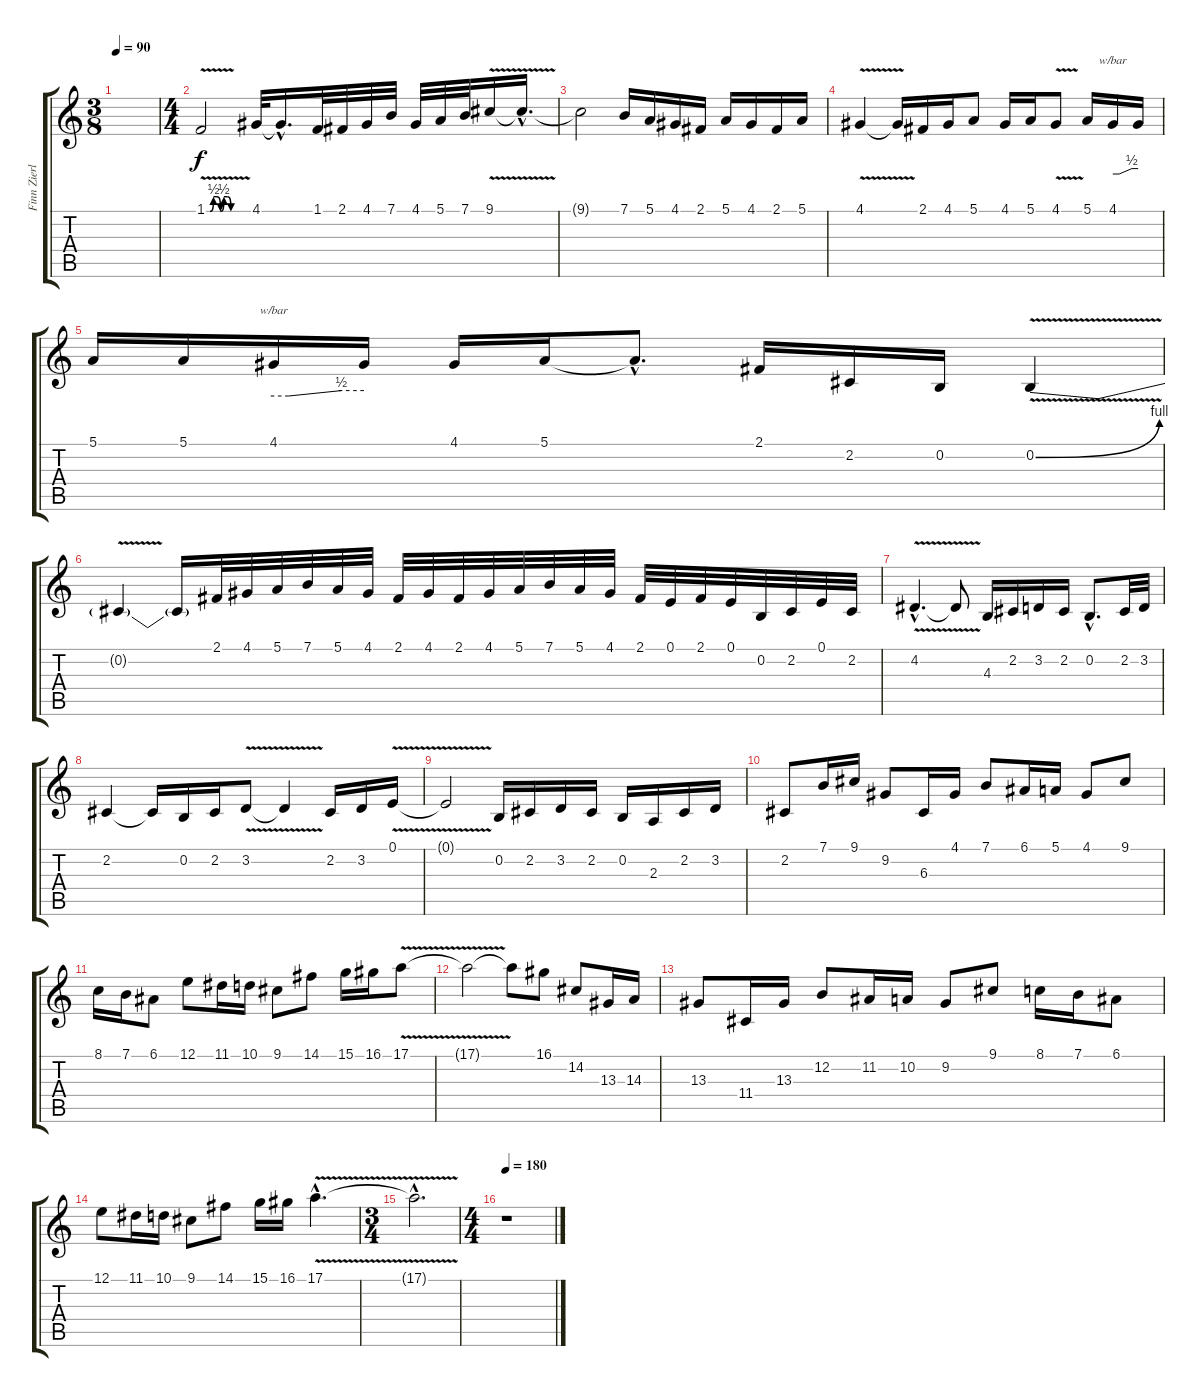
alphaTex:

\track ("Finn Zierler - keyboards  " "Finn Zierl") {instrument celesta}
\staff {score tabs}
\tuning (E4 B3 G3 D3 A2 E2) {hide}
\ts (3 8)
\tempo 90
\clef g2
\ks c
|
\ts (4 4)
1.1{be (custom 0 0 5 0 10 2 15 2 20 0 25 2 30 2 35 0 60 0) v}.2{balance 6 instrument lead2sawtooth} 4.1.32 4.1{hac t}.16{d} 1.1.32 2.1.32 4.1.32 7.1.32 4.1.32 5.1.32 7.1.32 9.1{v}.16 9.1{hac t}.16{d} |
9.1{t}.2 7.1.16 5.1.16 4.1.16 2.1.16 5.1.16 4.1.16 2.1.16 5.1.16 |
4.1{v}.4 4.1{t}.16 2.1.16 4.1.16 5.1.8 4.1.16 5.1.16 4.1{v}.8 5.1.16 4.1.16{tbe (custom default 0 0 15 0 45 2 60 2)} 4.1{t}.16 |
5.1.16 5.1.16 4.1.16{tbe (custom default 0 0 10 0 45 2 60 2)} 4.1{t}.16 4.1.16 5.1.16 5.1{hac t}.8{d} 2.1.16 2.2.16 0.2.16 0.2{be (bend 0 0 60 4) v}.4 |
0.2{t}.4 0.2{t}.16 2.1.32 4.1.32 5.1.32 7.1.32 5.1.32 4.1.32 2.1.32 4.1.32 2.1.32 4.1.32 5.1.32 7.1.32 5.1.32 4.1.32 2.1.32 0.1.32 2.1.32 0.1.32 0.2.32 2.2.32 0.1.32 2.2.32 |
4.2{v hac}.4{d} 4.2{t}.8 4.3.16 2.2.16 3.2.16 2.2.16 0.2{hac}.8{d} 2.2.32 3.2.32 |
2.2.4 2.2{t}.16 0.2.16 2.2.16 3.2{v}.8 3.2{t}.4 2.2.16 3.2.16 0.1{v}.16 |
0.1{t}.2 0.2.16 2.2.16 3.2.16 2.2.16 0.2.16 2.3.16 2.2.16 3.2.16 |
2.2.8 7.1.16 9.1.16 9.2.8 6.3.16 4.1.16 7.1.8 6.1.16 5.1.16 4.1.8 9.1.8 |
8.1.16 7.1.16 6.1.8 12.1.8 11.1.16 10.1.16 9.1.8 14.1.8 15.1.16 16.1.16 17.1{v}.8 |
17.1{t}.2 17.1{t}.8 16.1.8 14.2.8 13.3.16 14.3.16 |
13.3.8 11.4.16 13.3.16 12.2.8 11.2.16 10.2.16 9.2.8 9.1.8 8.1.16 7.1.16 6.1.8 |
12.1.8 11.1.16 10.1.16 9.1.8 14.1.8 15.1.16 16.1.16 17.1{v hac}.4{d} |
\ts (3 4)
17.1{hac t}.2{d} |
\ts (4 4)
\tempo 180
r.1
